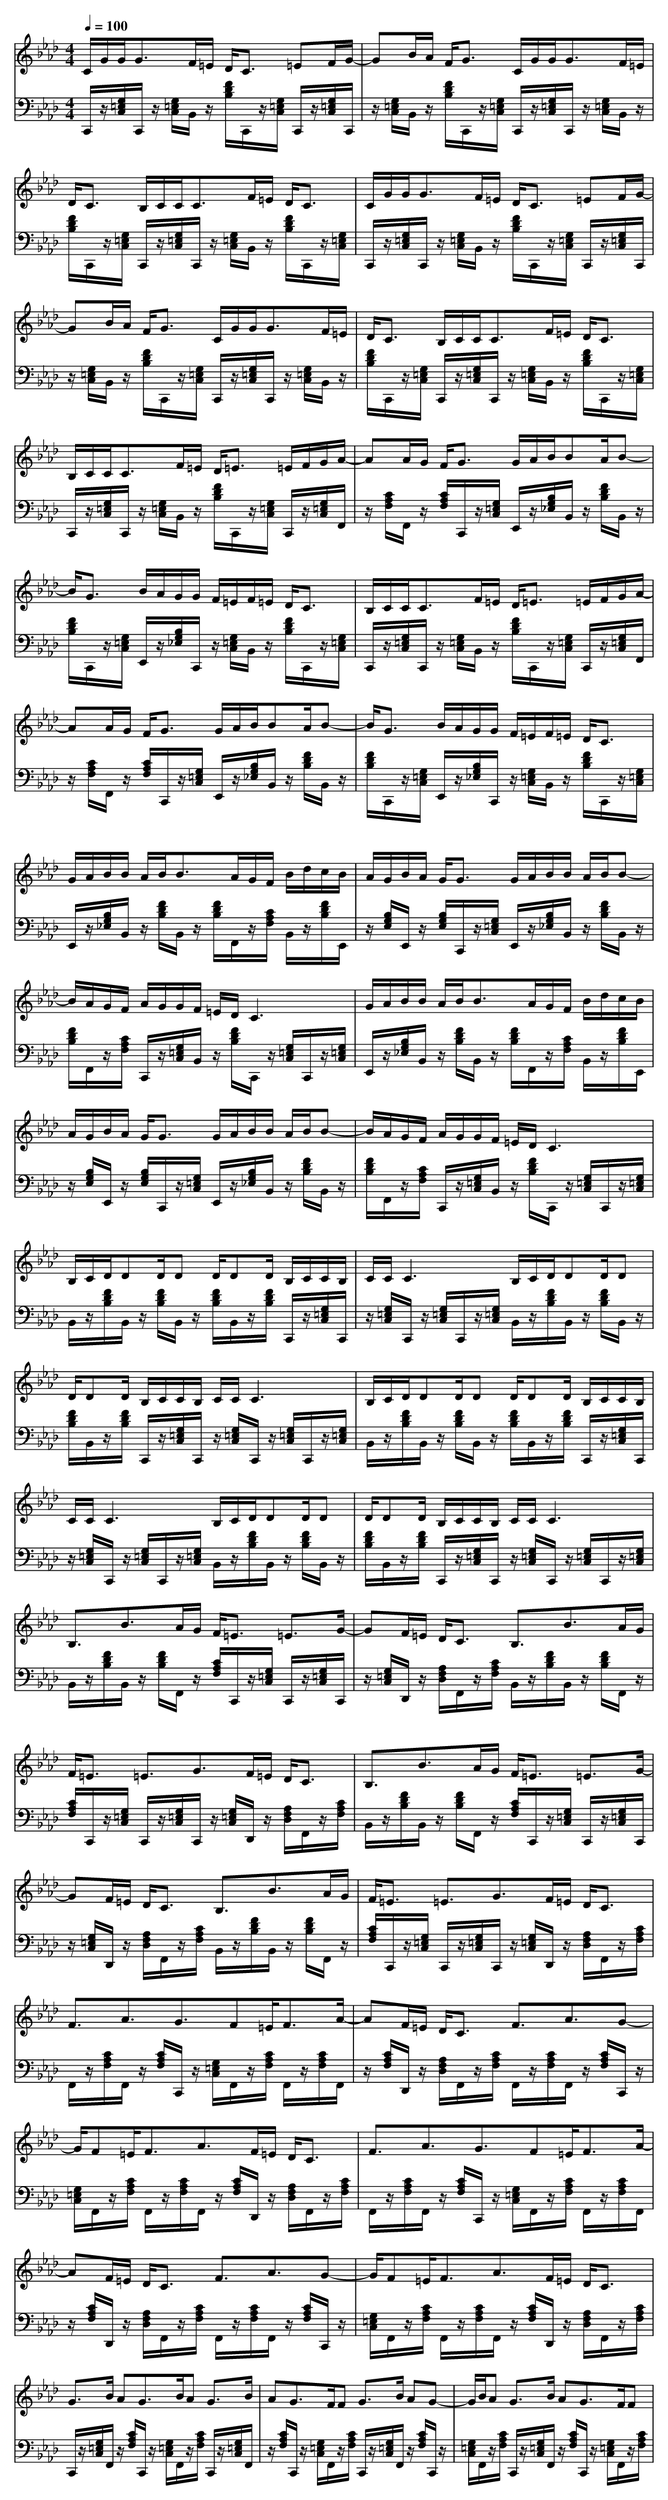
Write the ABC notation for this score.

X:1
T:
M: 4/4
L: 1/8
Q:1/4=100
K:Ab % 4 flats
V:1
C/2G/2G<GF/2=E/2 D<C =EF/2G/2-|GB/2A/2 F<G C/2G/2G<GF/2=E/2|D<C B,/2C/2C<CF/2=E/2 D<C|C/2G/2G<GF/2=E/2 D<C =EF/2G/2-|
GB/2A/2 F<G C/2G/2G<GF/2=E/2|D<C B,/2C/2C<CF/2=E/2 D<C|B,/2C/2C<CF/2=E/2 D<=E =E/2F/2G/2A/2-|AA/2G/2 F<G G/2A/2B/2BA/2B-|
B/2G3/2 B/2A/2G/2G/2 F/2=E/2F/2=E/2 D<C|B,/2C/2C<CF/2=E/2 D<=E =E/2F/2G/2A/2-|AA/2G/2 F<G G/2A/2B/2BA/2B-|B/2G3/2 B/2A/2G/2G/2 F/2=E/2F/2=E/2 D<C|
G/2A/2B/2B/2 A/2B<BA/2G/2F/2 B/2d/2c/2B/2|A/2G/2B/2A/2 G<G G/2A/2B/2B/2 A/2B/2B-|B/2A/2G/2F/2 A/2G/2G/2F/2 =E/2D/2C3|G/2A/2B/2B/2 A/2B<BA/2G/2F/2 B/2d/2c/2B/2|
A/2G/2B/2A/2 G<G G/2A/2B/2B/2 A/2B/2B-|B/2A/2G/2F/2 A/2G/2G/2F/2 =E/2D/2C3|B,/2C/2D/2DD/2D D/2DD/2 B,/2C/2C/2B,/2|C/2C/2C3 B,/2C/2D/2DD/2D|
D/2DD/2 B,/2C/2C/2B,/2 C/2C/2C3|B,/2C/2D/2DD/2D D/2DD/2 B,/2C/2C/2B,/2|C/2C/2C3 B,/2C/2D/2DD/2D|D/2DD/2 B,/2C/2C/2B,/2 C/2C/2C3|
B,3/2B3/2A/2G/2 F<=E =E3/2G/2-|GF/2=E/2 D<C B,3/2B3/2A/2G/2|F<=E =E3/2G3/2F/2=E/2 D<C|B,3/2B3/2A/2G/2 F<=E =E3/2G/2-|
GF/2=E/2 D<C B,3/2B3/2A/2G/2|F<=E =E3/2G3/2F/2=E/2 D<C|F3/2A3/2G3/2F=E<FA/2-|AF/2=E/2 D<C F3/2A3/2G-|
G/2F=E<FA3/2F/2=E/2 D<C|F3/2A3/2G3/2F=E<FA/2-|AF/2=E/2 D<C F3/2A3/2G-|G/2F=E<FA3/2F/2=E/2 D<C|
G3/2B/2 AG3/2B/2A G3/2B/2|AG3/2F/2F G3/2B/2 AG-|G/2B/2A G3/2B/2 AG3/2F/2F|
V:2
C,,/2z/2[G,/2=E,/2C,/2]C,,/2 z/2[G,/2=E,/2C,/2]B,,/2z/2 [F/2D/2B,/2]C,,/2z/2[G,/2=E,/2C,/2] C,,/2z/2[G,/2=E,/2C,/2]C,,/2|z/2[G,/2=E,/2C,/2]B,,/2z/2 [F/2D/2B,/2]C,,/2z/2[G,/2=E,/2C,/2] C,,/2z/2[G,/2=E,/2C,/2]C,,/2 z/2[G,/2=E,/2C,/2]B,,/2z/2|[F/2D/2B,/2]C,,/2z/2[G,/2=E,/2C,/2] C,,/2z/2[G,/2=E,/2C,/2]C,,/2 z/2[G,/2=E,/2C,/2]B,,/2z/2 [F/2D/2B,/2]C,,/2z/2[G,/2=E,/2C,/2]|C,,/2z/2[G,/2=E,/2C,/2]C,,/2 z/2[G,/2=E,/2C,/2]B,,/2z/2 [F/2D/2B,/2]C,,/2z/2[G,/2=E,/2C,/2] C,,/2z/2[G,/2=E,/2C,/2]C,,/2|
z/2[G,/2=E,/2C,/2]B,,/2z/2 [F/2D/2B,/2]C,,/2z/2[G,/2=E,/2C,/2] C,,/2z/2[G,/2=E,/2C,/2]C,,/2 z/2[G,/2=E,/2C,/2]B,,/2z/2|[F/2D/2B,/2]C,,/2z/2[G,/2=E,/2C,/2] C,,/2z/2[G,/2=E,/2C,/2]C,,/2 z/2[G,/2=E,/2C,/2]B,,/2z/2 [F/2D/2B,/2]C,,/2z/2[G,/2=E,/2C,/2]|C,,/2z/2[G,/2=E,/2C,/2]C,,/2 z/2[G,/2=E,/2C,/2]B,,/2z/2 [F/2D/2B,/2]C,,/2z/2[G,/2=E,/2C,/2] C,,/2z/2[G,/2=E,/2C,/2]F,,/2|z/2[C/2A,/2F,/2]F,,/2z/2 [C/2A,/2F,/2]C,,/2z/2[G,/2=E,/2C,/2] E,,/2z/2[B,/2G,/2_E,/2]B,,/2 z/2[F/2D/2B,/2]B,,/2z/2|
[F/2D/2B,/2]C,,/2z/2[G,/2=E,/2C,/2] E,,/2z/2[B,/2G,/2_E,/2]C,,/2 z/2[G,/2=E,/2C,/2]B,,/2z/2 [F/2D/2B,/2]C,,/2z/2[G,/2=E,/2C,/2]|C,,/2z/2[G,/2=E,/2C,/2]C,,/2 z/2[G,/2=E,/2C,/2]B,,/2z/2 [F/2D/2B,/2]C,,/2z/2[G,/2=E,/2C,/2] C,,/2z/2[G,/2=E,/2C,/2]F,,/2|z/2[C/2A,/2F,/2]F,,/2z/2 [C/2A,/2F,/2]C,,/2z/2[G,/2=E,/2C,/2] E,,/2z/2[B,/2G,/2_E,/2]B,,/2 z/2[F/2D/2B,/2]B,,/2z/2|[F/2D/2B,/2]C,,/2z/2[G,/2=E,/2C,/2] E,,/2z/2[B,/2G,/2_E,/2]C,,/2 z/2[G,/2=E,/2C,/2]B,,/2z/2 [F/2D/2B,/2]C,,/2z/2[G,/2=E,/2C,/2]|
E,,/2z/2[B,/2G,/2_E,/2]B,,/2 z/2[F/2D/2B,/2]B,,/2z/2 [F/2D/2B,/2]F,,/2z/2[C/2A,/2F,/2] B,,/2z/2[F/2D/2B,/2]E,,/2|z/2[B,/2G,/2E,/2]E,,/2z/2 [B,/2G,/2E,/2]C,,/2z/2[G,/2=E,/2C,/2] E,,/2z/2[B,/2G,/2_E,/2]B,,/2 z/2[F/2D/2B,/2]B,,/2z/2|[F/2D/2B,/2]F,,/2z/2[C/2A,/2F,/2] C,,/2z/2[G,/2=E,/2C,/2]B,,/2 z/2[F/2D/2B,/2]C,,/2z/2 [G,/2=E,/2C,/2]C,,/2z/2[G,/2=E,/2C,/2]|E,,/2z/2[B,/2G,/2_E,/2]B,,/2 z/2[F/2D/2B,/2]B,,/2z/2 [F/2D/2B,/2]F,,/2z/2[C/2A,/2F,/2] B,,/2z/2[F/2D/2B,/2]E,,/2|
z/2[B,/2G,/2E,/2]E,,/2z/2 [B,/2G,/2E,/2]C,,/2z/2[G,/2=E,/2C,/2] E,,/2z/2[B,/2G,/2_E,/2]B,,/2 z/2[F/2D/2B,/2]B,,/2z/2|[F/2D/2B,/2]F,,/2z/2[C/2A,/2F,/2] C,,/2z/2[G,/2=E,/2C,/2]B,,/2 z/2[F/2D/2B,/2]C,,/2z/2 [G,/2=E,/2C,/2]C,,/2z/2[G,/2=E,/2C,/2]|B,,/2z/2[F/2D/2B,/2]B,,/2 z/2[F/2D/2B,/2]B,,/2z/2 [F/2D/2B,/2]B,,/2z/2[F/2D/2B,/2] C,,/2z/2[G,/2=E,/2C,/2]C,,/2|z/2[G,/2=E,/2C,/2]C,,/2z/2 [G,/2=E,/2C,/2]C,,/2z/2[G,/2=E,/2C,/2] B,,/2z/2[F/2D/2B,/2]B,,/2 z/2[F/2D/2B,/2]B,,/2z/2|
[F/2D/2B,/2]B,,/2z/2[F/2D/2B,/2] C,,/2z/2[G,/2=E,/2C,/2]C,,/2 z/2[G,/2=E,/2C,/2]C,,/2z/2 [G,/2=E,/2C,/2]C,,/2z/2[G,/2=E,/2C,/2]|B,,/2z/2[F/2D/2B,/2]B,,/2 z/2[F/2D/2B,/2]B,,/2z/2 [F/2D/2B,/2]B,,/2z/2[F/2D/2B,/2] C,,/2z/2[G,/2=E,/2C,/2]C,,/2|z/2[G,/2=E,/2C,/2]C,,/2z/2 [G,/2=E,/2C,/2]C,,/2z/2[G,/2=E,/2C,/2] B,,/2z/2[F/2D/2B,/2]B,,/2 z/2[F/2D/2B,/2]B,,/2z/2|[F/2D/2B,/2]B,,/2z/2[F/2D/2B,/2] C,,/2z/2[G,/2=E,/2C,/2]C,,/2 z/2[G,/2=E,/2C,/2]C,,/2z/2 [G,/2=E,/2C,/2]C,,/2z/2[G,/2=E,/2C,/2]|
B,,/2z/2[F/2D/2B,/2]B,,/2 z/2[F/2D/2B,/2]F,,/2z/2 [C/2A,/2F,/2]C,,/2z/2[G,/2=E,/2C,/2] C,,/2z/2[G,/2=E,/2C,/2]C,,/2|z/2[G,/2=E,/2C,/2]D,,/2z/2 [A,/2F,/2D,/2]F,,/2z/2[C/2A,/2F,/2] B,,/2z/2[F/2D/2B,/2]B,,/2 z/2[F/2D/2B,/2]F,,/2z/2|[C/2A,/2F,/2]C,,/2z/2[G,/2=E,/2C,/2] C,,/2z/2[G,/2=E,/2C,/2]C,,/2 z/2[G,/2=E,/2C,/2]D,,/2z/2 [A,/2F,/2D,/2]F,,/2z/2[C/2A,/2F,/2]|B,,/2z/2[F/2D/2B,/2]B,,/2 z/2[F/2D/2B,/2]F,,/2z/2 [C/2A,/2F,/2]C,,/2z/2[G,/2=E,/2C,/2] C,,/2z/2[G,/2=E,/2C,/2]C,,/2|
z/2[G,/2=E,/2C,/2]D,,/2z/2 [A,/2F,/2D,/2]F,,/2z/2[C/2A,/2F,/2] B,,/2z/2[F/2D/2B,/2]B,,/2 z/2[F/2D/2B,/2]F,,/2z/2|[C/2A,/2F,/2]C,,/2z/2[G,/2=E,/2C,/2] C,,/2z/2[G,/2=E,/2C,/2]C,,/2 z/2[G,/2=E,/2C,/2]D,,/2z/2 [A,/2F,/2D,/2]F,,/2z/2[C/2A,/2F,/2]|F,,/2z/2[C/2A,/2F,/2]F,,/2 z/2[C/2A,/2F,/2]C,,/2z/2 [G,/2=E,/2C,/2]F,,/2z/2[C/2A,/2F,/2] F,,/2z/2[C/2A,/2F,/2]F,,/2|z/2[C/2A,/2F,/2]D,,/2z/2 [A,/2F,/2D,/2]F,,/2z/2[C/2A,/2F,/2] F,,/2z/2[C/2A,/2F,/2]F,,/2 z/2[C/2A,/2F,/2]C,,/2z/2|
[G,/2=E,/2C,/2]F,,/2z/2[C/2A,/2F,/2] F,,/2z/2[C/2A,/2F,/2]F,,/2 z/2[C/2A,/2F,/2]D,,/2z/2 [A,/2F,/2D,/2]F,,/2z/2[C/2A,/2F,/2]|F,,/2z/2[C/2A,/2F,/2]F,,/2 z/2[C/2A,/2F,/2]C,,/2z/2 [G,/2=E,/2C,/2]F,,/2z/2[C/2A,/2F,/2] F,,/2z/2[C/2A,/2F,/2]F,,/2|z/2[C/2A,/2F,/2]D,,/2z/2 [A,/2F,/2D,/2]F,,/2z/2[C/2A,/2F,/2] F,,/2z/2[C/2A,/2F,/2]F,,/2 z/2[C/2A,/2F,/2]C,,/2z/2|[G,/2=E,/2C,/2]F,,/2z/2[C/2A,/2F,/2] F,,/2z/2[C/2A,/2F,/2]F,,/2 z/2[C/2A,/2F,/2]D,,/2z/2 [A,/2F,/2D,/2]F,,/2z/2[C/2A,/2F,/2]|
C,,/2z/2[G,/2=E,/2C,/2]F,,/2 z/2[C/2A,/2F,/2]C,,/2z/2 [G,/2=E,/2C,/2]F,,/2z/2[C/2A,/2F,/2] C,,/2z/2[G,/2=E,/2C,/2]F,,/2|z/2[C/2A,/2F,/2]C,,/2z/2 [G,/2=E,/2C,/2]F,,/2z/2[C/2A,/2F,/2] C,,/2z/2[G,/2=E,/2C,/2]F,,/2 z/2[C/2A,/2F,/2]C,,/2z/2|[G,/2=E,/2C,/2]F,,/2z/2[C/2A,/2F,/2] C,,/2z/2[G,/2=E,/2C,/2]F,,/2 z/2[C/2A,/2F,/2]C,,/2z/2 [G,/2=E,/2C,/2]F,,/2z/2[C/2A,/2F,/2]|
